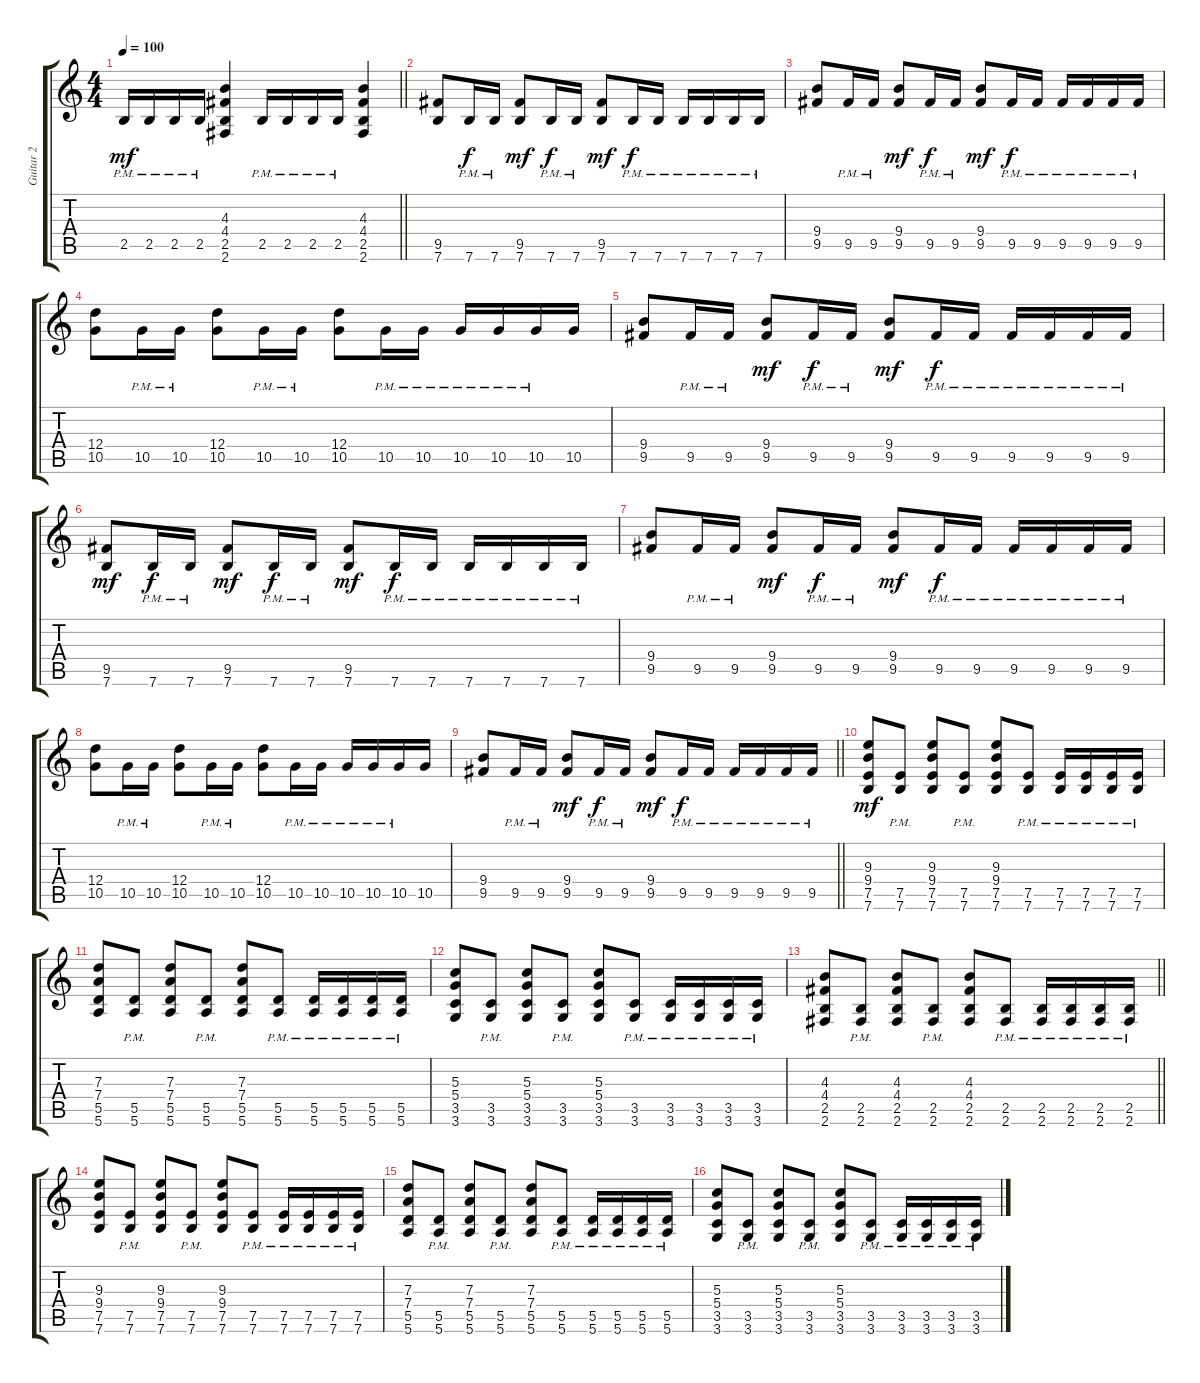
\track ("Guitar 2" "Guitar 2") {instrument distortionguitar}
\staff {score tabs}
\tuning (E4 B3 G3 D3 A2 E2) {hide}
\ts (4 4)
\tempo 100
\clef g2
\barLineRight lightlight
\ks c
2.5{pm}.16{dy mf} 2.5{pm}.16 2.5{pm}.16 2.5{pm}.16 (4.3 4.4 2.5 2.6).4 2.5{pm}.16 2.5{pm}.16 2.5{pm}.16 2.5{pm}.16 (4.3 4.4 2.5 2.6).4 |
(9.5 7.6).8 7.6{pm}.16{dy f} 7.6{pm}.16 (9.5 7.6).8{dy mf} 7.6{pm}.16{dy f} 7.6{pm}.16 (9.5 7.6).8{dy mf} 7.6{pm}.16{dy f} 7.6{pm}.16 7.6{pm}.16 7.6{pm}.16 7.6{pm}.16 7.6{pm}.16 |
(9.4 9.5).8 9.5{pm}.16 9.5{pm}.16 (9.4 9.5).8{dy mf} 9.5{pm}.16{dy f} 9.5{pm}.16 (9.4 9.5).8{dy mf} 9.5{pm}.16{dy f} 9.5{pm}.16 9.5{pm}.16 9.5{pm}.16 9.5{pm}.16 9.5{pm}.16 |
(12.4 10.5).8 10.5{pm}.16 10.5{pm}.16 (12.4 10.5).8 10.5{pm}.16 10.5{pm}.16 (12.4 10.5).8 10.5{pm}.16 10.5{pm}.16 10.5{pm}.16 10.5{pm}.16 10.5{pm}.16 10.5.16 |
(9.4 9.5).8 9.5{pm}.16 9.5{pm}.16 (9.4 9.5).8{dy mf} 9.5{pm}.16{dy f} 9.5{pm}.16 (9.4 9.5).8{dy mf} 9.5{pm}.16{dy f} 9.5{pm}.16 9.5{pm}.16 9.5{pm}.16 9.5{pm}.16 9.5{pm}.16 |
(9.5 7.6).8{dy mf} 7.6{pm}.16{dy f} 7.6{pm}.16 (9.5 7.6).8{dy mf} 7.6{pm}.16{dy f} 7.6{pm}.16 (9.5 7.6).8{dy mf} 7.6{pm}.16{dy f} 7.6{pm}.16 7.6{pm}.16 7.6{pm}.16 7.6{pm}.16 7.6{pm}.16 |
(9.4 9.5).8 9.5{pm}.16 9.5{pm}.16 (9.4 9.5).8{dy mf} 9.5{pm}.16{dy f} 9.5{pm}.16 (9.4 9.5).8{dy mf} 9.5{pm}.16{dy f} 9.5{pm}.16 9.5{pm}.16 9.5{pm}.16 9.5{pm}.16 9.5{pm}.16 |
(12.4 10.5).8 10.5{pm}.16 10.5{pm}.16 (12.4 10.5).8 10.5{pm}.16 10.5{pm}.16 (12.4 10.5).8 10.5{pm}.16 10.5{pm}.16 10.5{pm}.16 10.5{pm}.16 10.5{pm}.16 10.5.16 |
\barLineRight lightlight
(9.4 9.5).8 9.5{pm}.16 9.5{pm}.16 (9.4 9.5).8{dy mf} 9.5{pm}.16{dy f} 9.5{pm}.16 (9.4 9.5).8{dy mf} 9.5{pm}.16{dy f} 9.5{pm}.16 9.5{pm}.16 9.5{pm}.16 9.5{pm}.16 9.5{pm}.16 |
(9.3 9.4 7.5 7.6).8{dy mf} (7.5{pm} 7.6{pm}).8 (9.3 9.4 7.5 7.6).8 (7.5{pm} 7.6{pm}).8 (9.3 9.4 7.5 7.6).8 (7.5{pm} 7.6{pm}).8 (7.5{pm} 7.6{pm}).16 (7.5{pm} 7.6{pm}).16 (7.5{pm} 7.6{pm}).16 (7.5{pm} 7.6{pm}).16 |
(7.3 7.4 5.5 5.6).8 (5.5{pm} 5.6{pm}).8 (7.3 7.4 5.5 5.6).8 (5.5{pm} 5.6{pm}).8 (7.3 7.4 5.5 5.6).8 (5.5{pm} 5.6{pm}).8 (5.5{pm} 5.6{pm}).16 (5.5{pm} 5.6{pm}).16 (5.5{pm} 5.6{pm}).16 (5.5{pm} 5.6{pm}).16 |
(5.3 5.4 3.5 3.6).8 (3.5{pm} 3.6{pm}).8 (5.3 5.4 3.5 3.6).8 (3.5{pm} 3.6{pm}).8 (5.3 5.4 3.5 3.6).8 (3.5{pm} 3.6{pm}).8 (3.5{pm} 3.6{pm}).16 (3.5{pm} 3.6{pm}).16 (3.5{pm} 3.6{pm}).16 (3.5{pm} 3.6{pm}).16 |
\barLineRight lightlight
(4.3 4.4 2.5 2.6).8 (2.5{pm} 2.6{pm}).8 (4.3 4.4 2.5 2.6).8 (2.5{pm} 2.6{pm}).8 (4.3 4.4 2.5 2.6).8 (2.5{pm} 2.6{pm}).8 (2.5{pm} 2.6{pm}).16 (2.5{pm} 2.6{pm}).16 (2.5{pm} 2.6{pm}).16 (2.5{pm} 2.6{pm}).16 |
(9.3 9.4 7.5 7.6).8 (7.5{pm} 7.6{pm}).8 (9.3 9.4 7.5 7.6).8 (7.5{pm} 7.6{pm}).8 (9.3 9.4 7.5 7.6).8 (7.5{pm} 7.6{pm}).8 (7.5{pm} 7.6{pm}).16 (7.5{pm} 7.6{pm}).16 (7.5{pm} 7.6{pm}).16 (7.5{pm} 7.6{pm}).16 |
(7.3 7.4 5.5 5.6).8 (5.5{pm} 5.6{pm}).8 (7.3 7.4 5.5 5.6).8 (5.5{pm} 5.6{pm}).8 (7.3 7.4 5.5 5.6).8 (5.5{pm} 5.6{pm}).8 (5.5{pm} 5.6{pm}).16 (5.5{pm} 5.6{pm}).16 (5.5{pm} 5.6{pm}).16 (5.5{pm} 5.6{pm}).16 |
(5.3 5.4 3.5 3.6).8 (3.5{pm} 3.6{pm}).8 (5.3 5.4 3.5 3.6).8 (3.5{pm} 3.6{pm}).8 (5.3 5.4 3.5 3.6).8 (3.5{pm} 3.6{pm}).8 (3.5{pm} 3.6{pm}).16 (3.5{pm} 3.6{pm}).16 (3.5{pm} 3.6{pm}).16 (3.5{pm} 3.6{pm}).16
